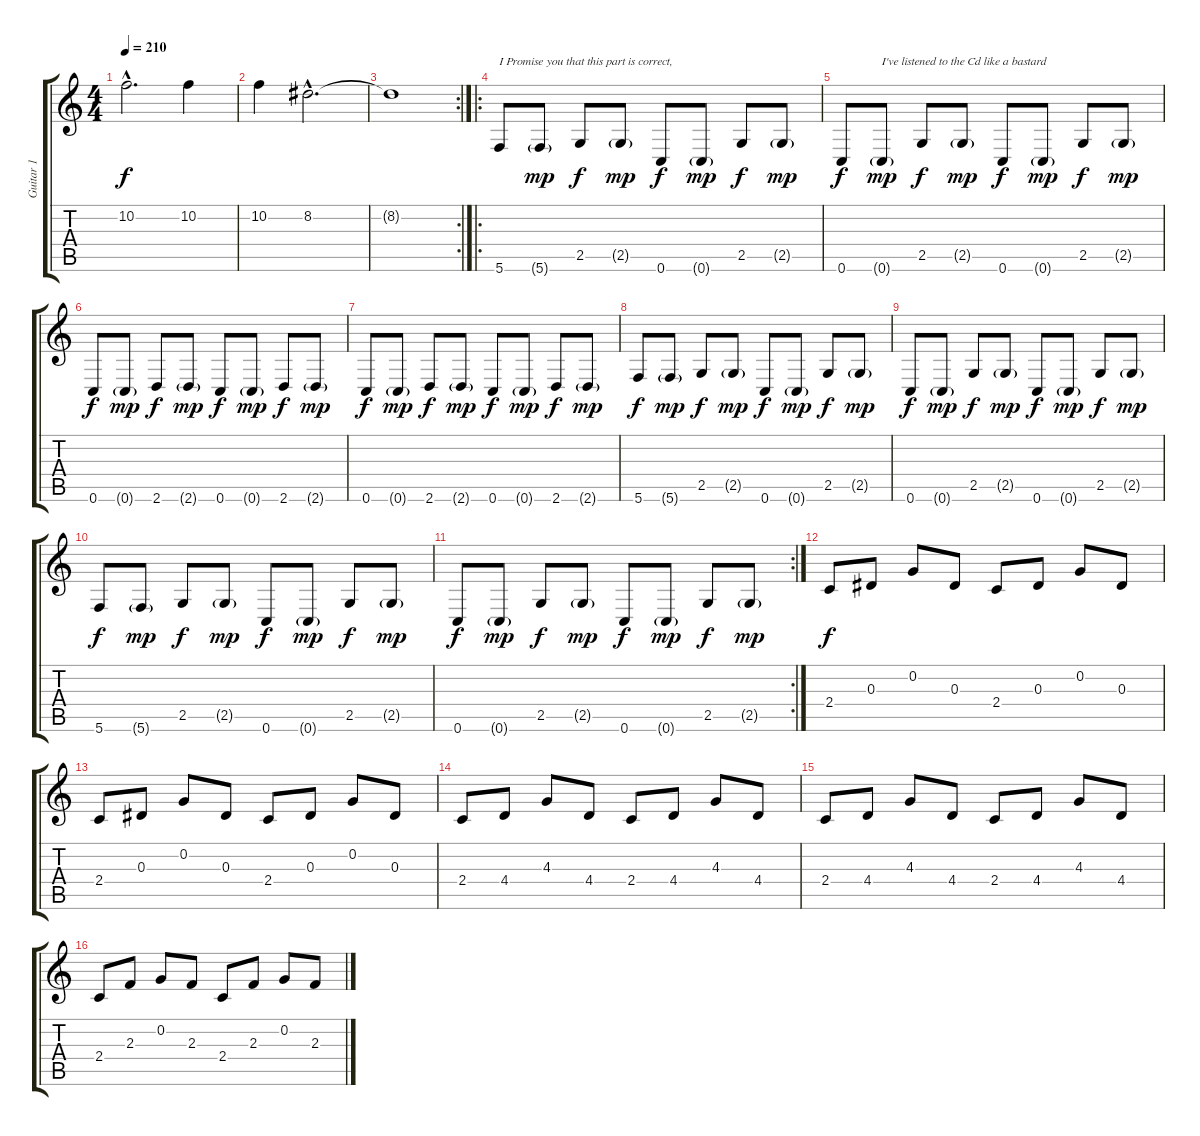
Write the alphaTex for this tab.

\track ("Guitar 1" "Guitar 1") {instrument distortionguitar}
\staff {score tabs}
\tuning (C4 G3 Eb3 Bb2 F2 C2) {hide}
\ts (4 4)
\tempo 210
\clef g2
\ks c
10.2{hac t}.2{d dy f} 10.2.4 |
10.2.4 8.2{hac}.2{d} |
\rc 2
8.2{t}.1 |
\ro
5.6.8{txt "I Promise you that this part is correct, " volume 13} 5.6{g}.8{dy mp} 2.5.8{dy f} 2.5{g}.8{dy mp} 0.6.8{dy f} 0.6{g}.8{dy mp} 2.5.8{dy f} 2.5{g}.8{dy mp} |
0.6.8{dy f} 0.6{g}.8{txt "I've listened to the Cd like a bastard" dy mp} 2.5.8{dy f} 2.5{g}.8{dy mp} 0.6.8{dy f} 0.6{g}.8{dy mp} 2.5.8{dy f} 2.5{g}.8{dy mp} |
0.6.8{dy f} 0.6{g}.8{dy mp} 2.6.8{dy f} 2.6{g}.8{dy mp} 0.6.8{dy f} 0.6{g}.8{dy mp} 2.6.8{dy f} 2.6{g}.8{dy mp} |
0.6.8{dy f} 0.6{g}.8{dy mp} 2.6.8{dy f} 2.6{g}.8{dy mp} 0.6.8{dy f} 0.6{g}.8{dy mp} 2.6.8{dy f} 2.6{g}.8{dy mp} |
5.6.8{dy f} 5.6{g}.8{dy mp} 2.5.8{dy f} 2.5{g}.8{dy mp} 0.6.8{dy f} 0.6{g}.8{dy mp} 2.5.8{dy f} 2.5{g}.8{dy mp} |
0.6.8{dy f} 0.6{g}.8{dy mp} 2.5.8{dy f} 2.5{g}.8{dy mp} 0.6.8{dy f} 0.6{g}.8{dy mp} 2.5.8{dy f} 2.5{g}.8{dy mp} |
5.6.8{dy f} 5.6{g}.8{dy mp} 2.5.8{dy f} 2.5{g}.8{dy mp} 0.6.8{dy f} 0.6{g}.8{dy mp} 2.5.8{dy f} 2.5{g}.8{dy mp} |
\rc 2
0.6.8{dy f} 0.6{g}.8{dy mp} 2.5.8{dy f} 2.5{g}.8{dy mp} 0.6.8{dy f} 0.6{g}.8{dy mp} 2.5.8{dy f} 2.5{g}.8{dy mp} |
2.4.8{dy f instrument electricguitarmuted} 0.3.8 0.2.8 0.3.8 2.4.8 0.3.8 0.2.8 0.3.8 |
2.4.8 0.3.8 0.2.8 0.3.8 2.4.8 0.3.8 0.2.8 0.3.8 |
2.4.8 4.4.8 4.3.8 4.4.8 2.4.8 4.4.8 4.3.8 4.4.8 |
2.4.8 4.4.8 4.3.8 4.4.8 2.4.8 4.4.8 4.3.8 4.4.8 |
2.4.8 2.3.8 0.2.8 2.3.8 2.4.8 2.3.8 0.2.8 2.3.8
